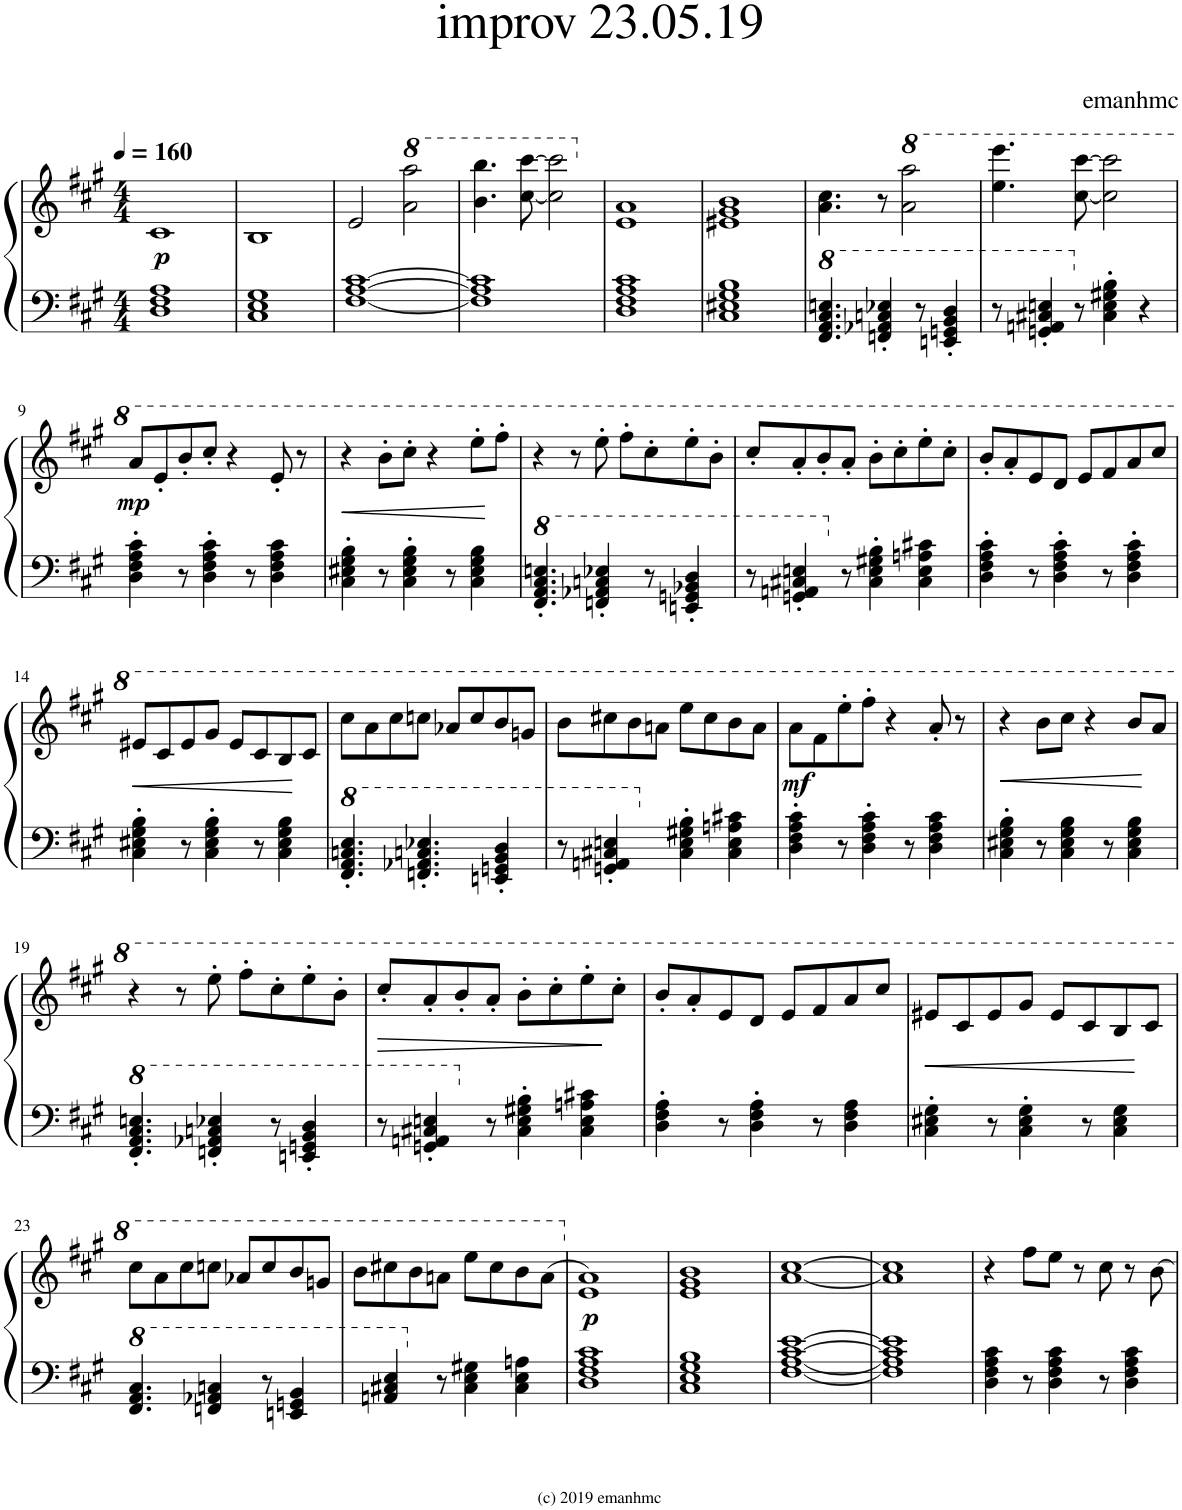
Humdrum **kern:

**kern	**kern	**dynam
*part1	*part1	*part1
*staff2	*staff1	*staff1/2
*I"Piano	*	*
*I'Pno.	*	*
*clefF4	*clefG2	*
*k[f#c#g#]	*k[f#c#g#]	*
*M4/4	*M4/4	*
*MM160	*MM160	*
=1	=1	=1
!	!	!LO:DY:b
1D 1F# 1A	1c#	p
=2	=2	=2
1C# 1E 1G#	1B	.
=3	=3	=3
[1F# [1A [1c#	2e/	.
*	*8va	*
.	2aa\ 2aaa\	.
=4	=4	=4
1F#] 1A] 1c#]	4.bb\ 4.bbb\	.
.	[8ccc#\ [8cccc#\	.
.	2ccc#\] 2cccc#\]	.
=5	=5	=5
*	*X8va	*
1D 1F# 1A 1c#	1e 1a	.
=6	=6	=6
1C# 1E#X 1G# 1B	1e#X 1g# 1b	.
=7	=7	=7
*8va	*	*
4.F#/ 4.A/ 4.c#/ 4.en/	4.a\ 4.cc#\	.
4Fn/' 4A-X/' 4cn/' 4e-X/'	8r	.
*	*8va	*
.	2aa\ 2aaa\	.
8r	.	.
4En/' 4Gn/' 4B/' 4d/'	.	.
=8	=8	=8
8r	4.eee\ 4.eeee\	.
4Gn/' 4An/' 4c#X/' 4en/'	.	.
*X8va	*	*
8r	[8ccc#\ [8cccc#\	.
4C#\' 4E\' 4G#X\' 4B\'	2ccc#\] 2cccc#\]	.
4r	.	.
!!LO:LB:g=z
=9	=9	=9
!	!	!LO:DY:b
4D\' 4F#\' 4A\' 4c#\'	8aa/L	mp
.	8ee'/	.
8r	8bb'/	.
4D\' 4F#\' 4A\' 4c#\'	8ccc#'/J	.
.	4r	.
8r	.	.
4D\ 4F#\ 4A\ 4c#\	8ee'/	.
.	8r	.
=10	=10	=10
!	!	!LO:HP:b
4C#\' 4E#X\' 4G#\' 4B\'	4r	<
8r	8bb'\L	.
4C#\' 4E#\' 4G#\' 4B\'	8ccc#'\J	.
.	4r	.
8r	.	.
4C#\ 4E#\ 4G#\ 4B\	8eee'\L	.
.	8fff#'\J	[
=11	=11	=11
*8va	*	*
4.F#/' 4.A/' 4.c#/' 4.en/'	4r	.
.	8r	.
4Fn/' 4A-X/' 4cn/' 4e-X/'	8eee'\	.
.	8fff#'\L	.
8r	8ccc#'\	.
4En/' 4Gn/' 4B-X/' 4d/'	8eee'\	.
.	8bb'\J	.
=12	=12	=12
8r	8ccc#'/L	.
4Gn/' 4An/' 4c#X/' 4en/'	8aa'/	.
.	8bb'/	.
*X8va	*	*
8r	8aa'/J	.
4C#\' 4E\' 4G#X\' 4B\'	8bb'\L	.
.	8ccc#'\	.
4C#\ 4E\ 4An\ 4c#X\	8eee'\	.
.	8ccc#'\J	.
=13	=13	=13
4D\' 4F#\' 4A\' 4c#\'	8bb'/L	.
.	8aa'/	.
8r	8ee/	.
4D\' 4F#\' 4A\' 4c#\'	8dd/J	.
.	8ee/L	.
8r	8ff#/	.
4D\' 4F#\' 4A\' 4c#\'	8aa/	.
.	8ccc#/J	.
!!LO:LB:g=z
=14	=14	=14
!	!	!LO:HP:b
4C#\' 4E#X\' 4G#\' 4B\'	8ee#X/L	<
.	8cc#/	.
8r	8ee#/	.
4C#\' 4E#\' 4G#\' 4B\'	8gg#/J	.
.	8ee#/L	.
8r	8cc#/	.
4C#\ 4E#\ 4G#\ 4B\	8b/	.
.	8cc#/J	[
=15	=15	=15
*8va	*	*
4.F#/' 4.A/' 4.cn/' 4.e/'	8ccc#\L	.
.	8aa\	.
.	8ccc#\	.
4.Fn/' 4.A-X/' 4.cn/' 4.e-X/'	8cccn\J	.
.	8aa-X/L	.
.	8ccc/	.
4En/' 4Gn/' 4B/' 4d/'	8bb/	.
.	8ggn/J	.
=16	=16	=16
8r	8bb\L	.
4Gn/' 4An/' 4c#X/' 4en/'	8ccc#X\	.
.	8bb\	.
*X8va	*	*
8ryy	8aan\J	.
4C#\' 4E\' 4G#X\' 4B\'	8eee\L	.
.	8ccc#\	.
4C#\ 4E\ 4An\ 4c#X\	8bb\	.
.	8aa\J	.
=17	=17	=17
!	!	!LO:DY:b
4D\' 4F#\' 4A\' 4c#\'	8aa\L	mf
.	8ff#\	.
8r	8eee'\	.
4D\' 4F#\' 4A\' 4c#\'	8fff#'\J	.
.	4r	.
8r	.	.
4D\ 4F#\ 4A\ 4c#\	8aa'/	.
.	8r	.
=18	=18	=18
!	!	!LO:HP:b
4C#\' 4E#X\' 4G#\' 4B\'	4r	<
8r	8bb\L	.
4C#\ 4E#\ 4G#\ 4B\	8ccc#\J	.
.	4r	.
8r	.	.
4C#\ 4E#\ 4G#\ 4B\	8bb/L	.
.	8aa/J	[
!!LO:LB:g=z
=19	=19	=19
*8va	*	*
4.F#/' 4.A/' 4.c#/' 4.en/'	4r	.
.	8r	.
4Fn/' 4A-X/' 4cn/' 4e-X/'	8eee'\	.
.	8fff#'\L	.
8r	8ccc#'\	.
4En/' 4Gn/' 4B/' 4d/'	8eee'\	.
.	8bb'\J	.
=20	=20	=20
!	!	!LO:HP:b
8r	8ccc#'/L	>
4Gn/' 4An/' 4c#X/' 4en/'	8aa'/	.
.	8bb'/	.
*X8va	*	*
8r	8aa'/J	.
4C#\' 4E\' 4G#X\' 4B\'	8bb'\L	.
.	8ccc#'\	.
4C#\ 4E\ 4An\ 4c#X\	8eee'\	.
.	8ccc#'\J	]
=21	=21	=21
4D\' 4F#\' 4A\'	8bb'/L	.
.	8aa'/	.
8r	8ee/	.
4D\' 4F#\' 4A\'	8dd/J	.
.	8ee/L	.
8r	8ff#/	.
4D\ 4F#\ 4A\	8aa/	.
.	8ccc#/J	.
=22	=22	=22
!	!	!LO:HP:b
4C#\' 4E#X\' 4G#\'	8ee#X/L	<
.	8cc#/	.
8r	8ee#/	.
4C#\' 4E#\' 4G#\'	8gg#/J	.
.	8ee#/L	.
8r	8cc#/	.
4C#\ 4E#\ 4G#\	8b/	.
.	8cc#/J	[
!!LO:LB:g=z
=23	=23	=23
*8va	*	*
4.F#/ 4.A/ 4.c#/	8ccc#\L	.
.	8aa\	.
.	8ccc#\	.
4Fn/ 4A-X/ 4cn/	8cccn\J	.
.	8aa-X/L	.
8r	8ccc/	.
4En/ 4Gn/ 4B/	8bb/	.
.	8ggn/J	.
=24	=24	=24
8ryy	8bb\L	.
4An/ 4c#X/ 4e/	8ccc#X\	.
.	8bb\	.
*X8va	*	*
8r	8aan\J	.
4C#\ 4E\ 4G#X\	8eee\L	.
.	8ccc#\	.
4C#\ 4E\ 4An\	8bb\	.
.	(>8aa\J	.
=25	=25	=25
*	*X8va	*
!	!	!LO:DY:b
1D 1F# 1A 1c#	1e 1a)	p
=26	=26	=26
1C# 1E 1G# 1B	1e 1g# 1b	.
=27	=27	=27
[1F# [1A [1c# [1e	[1a [1cc#	.
=28	=28	=28
1F#] 1A] 1c#] 1e]	1a] 1cc#]	.
=29	=29	=29
4D\ 4F#\ 4A\ 4c#\	4r	.
8r	8ff#\L	.
4D\ 4F#\ 4A\ 4c#\	8ee\J	.
.	8r	.
8r	8cc#\	.
4D\ 4F#\ 4A\ 4c#\	8r	.
.	[>8b\	.
=	=	=
*-	*-	*-
